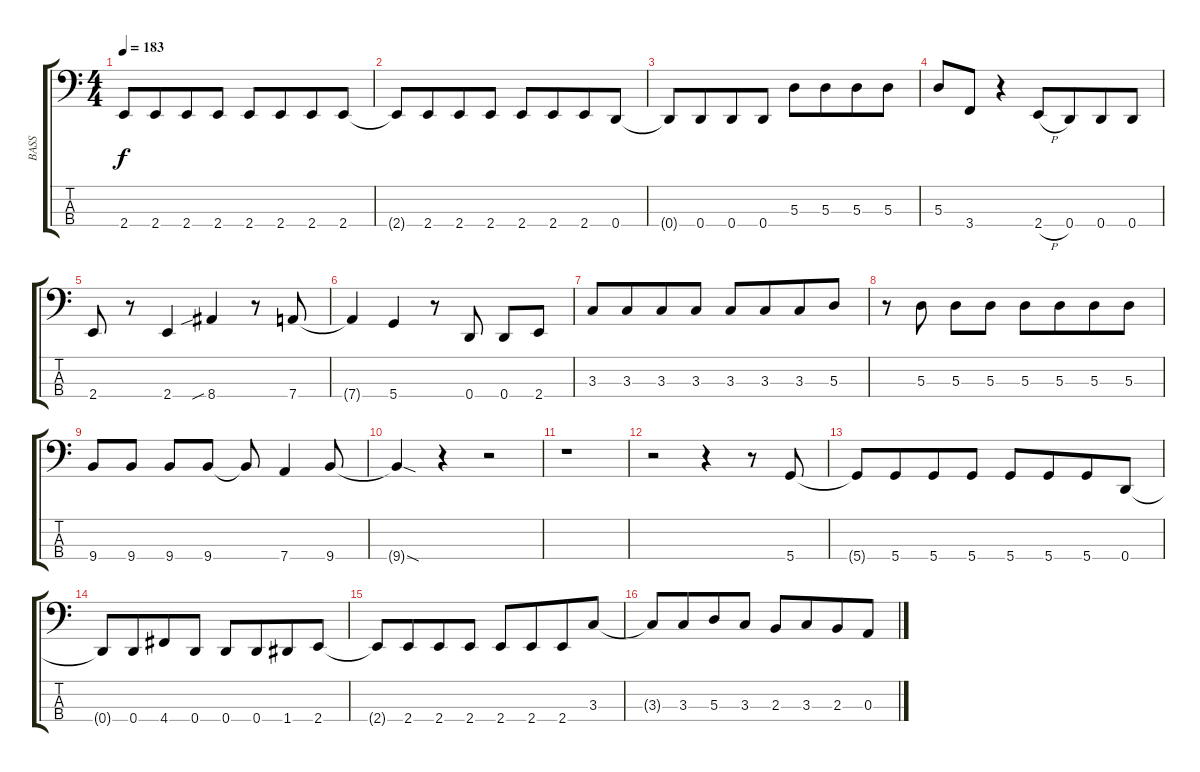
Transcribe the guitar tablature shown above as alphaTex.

\track ("BASS" "BASS") {instrument electricbassfinger}
\staff {score tabs}
\tuning (G2 D2 A1 D1) {hide}
\ts (4 4)
\tempo 183
\clef f4
\ks c
2.4{t}.8{dy f} 2.4.8{beam merge} 2.4.8 2.4.8 2.4.8 2.4.8{beam merge} 2.4.8 2.4.8 |
2.4{t}.8 2.4.8{beam merge} 2.4.8 2.4.8 2.4.8 2.4.8{beam merge} 2.4.8 0.4.8 |
0.4{t}.8 0.4.8{beam merge} 0.4.8 0.4.8 5.3.8 5.3.8{beam merge} 5.3.8 5.3.8 |
5.3.8 3.4.8 r.4 2.4{h}.8 0.4.8{beam merge} 0.4.8 0.4.8 |
2.4.8 r.8 2.4.4 8.4{sib}.4 r.8 7.4.8 |
7.4{t}.4 5.4.4 r.8 0.4.8 0.4.8 2.4.8 |
3.3.8 3.3.8{beam merge} 3.3.8 3.3.8 3.3.8 3.3.8{beam merge} 3.3.8 5.3.8 |
r.8 5.3.8 5.3.8 5.3.8 5.3.8 5.3.8{beam merge} 5.3.8 5.3.8 |
9.4.8 9.4.8 9.4.8 9.4.8 9.4{t}.8 7.4.4 9.4.8 |
9.4{sod t}.4 r.4 r.2 |
r.1 |
r.2 r.4 r.8 5.4.8 |
5.4{t}.8 5.4.8{beam merge} 5.4.8 5.4.8 5.4.8 5.4.8{beam merge} 5.4.8 0.4.8 |
0.4{t}.8 0.4.8{beam merge} 4.4.8 0.4.8 0.4.8 0.4.8{beam merge} 1.4.8 2.4.8 |
2.4{t}.8 2.4.8{beam merge} 2.4.8 2.4.8 2.4.8 2.4.8{beam merge} 2.4.8 3.3.8 |
3.3{t}.8 3.3.8{beam merge} 5.3.8 3.3.8 2.3.8 3.3.8{beam merge} 2.3.8 0.3.8
